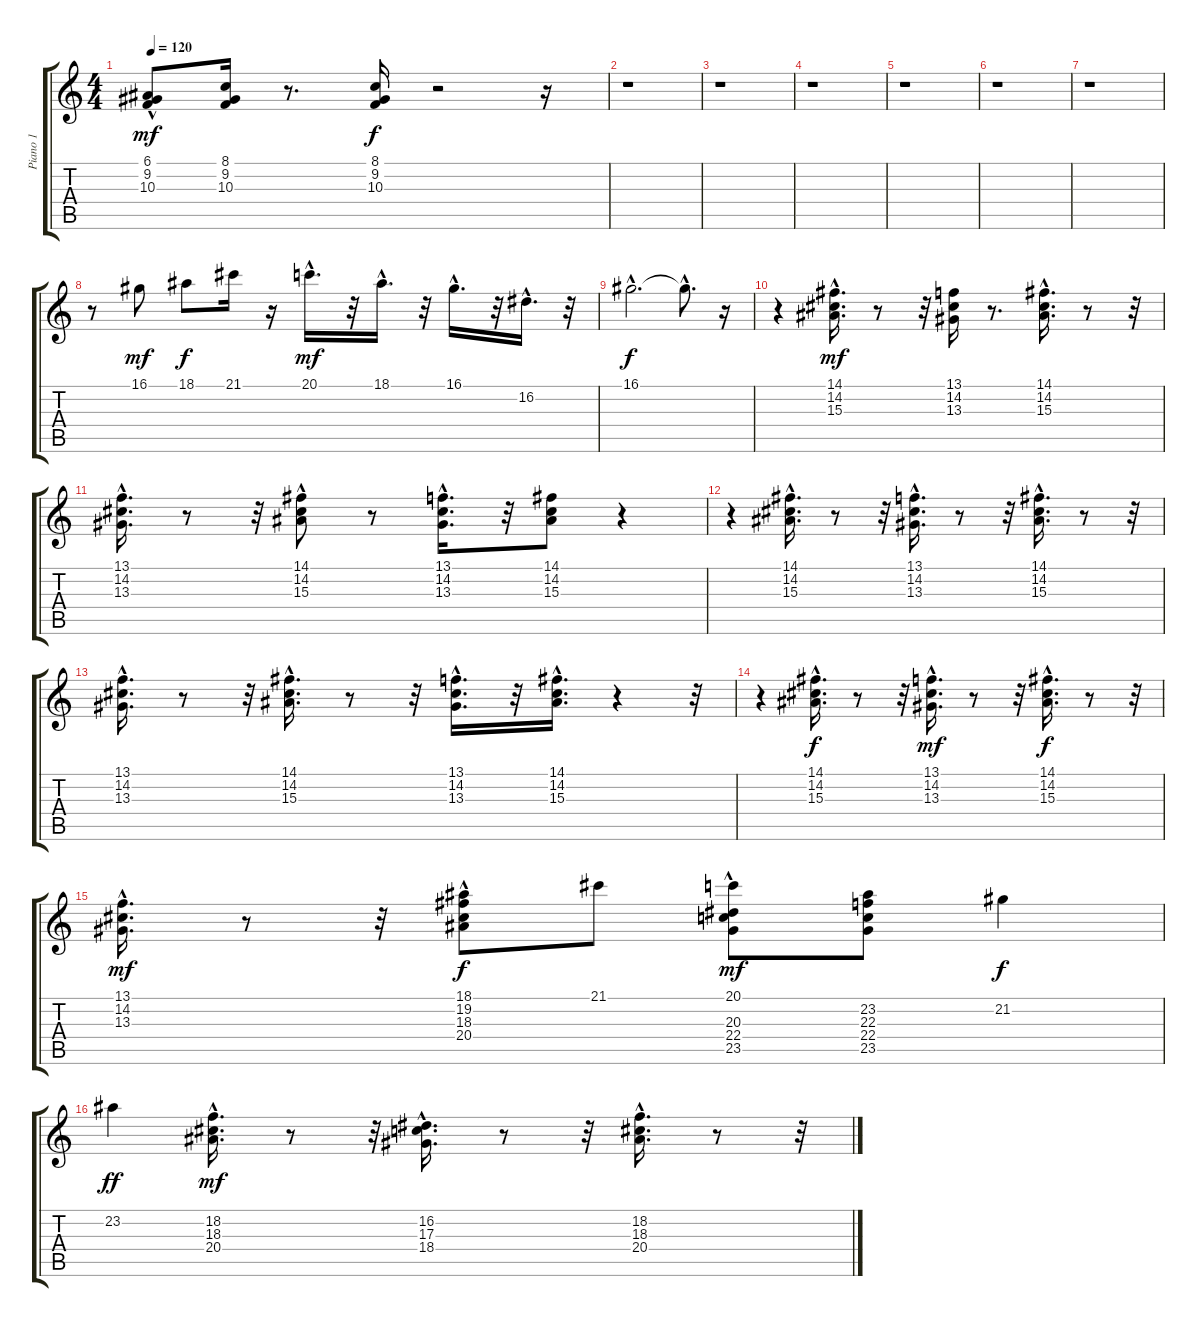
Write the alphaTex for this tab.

\track ("Piano 1" "Piano 1") {instrument acousticgrandpiano}
\staff {score tabs}
\tuning (E4 B3 G3 D3 A2 E2) {hide}
\ts (4 4)
\tempo 120
\clef g2
\ks c
(6.1 9.2 10.3{hac}).8{dy mf} (8.1 9.2 10.3).16 r.8{d} (8.1 9.2 10.3).16{dy f} r.2 r.16 |
r.1 |
r.1 |
r.1 |
r.1 |
r.1 |
r.1 |
r.8 16.1.8{dy mf} 18.1.8{dy f} 21.1.16 r.16 20.1{hac}.16{d dy mf} r.32 18.1{hac}.16{d} r.32 16.1{hac}.16{d} r.32 16.2{hac}.16{d} r.32 |
16.1{hac}.2{d dy f} 16.1{hac t}.8{d} r.16 |
r.4 (14.1{hac} 14.2{hac} 15.3{hac}).16{d dy mf} r.8 r.32 (13.1 14.2 13.3).16 r.8{d} (14.1{hac} 14.2 15.3).16{d} r.8 r.32 |
(13.1{hac} 14.2{hac} 13.3{hac}).16{d} r.8 r.32 (14.1{hac} 14.2{hac} 15.3).8 r.8 (13.1{hac} 14.2{hac} 13.3).16{d} r.32 (14.1 14.2 15.3).8 r.4 |
r.4 (14.1 14.2{hac} 15.3).16{d} r.8 r.32 (13.1{hac} 14.2{hac} 13.3{hac}).16{d} r.8 r.32 (14.1{hac} 14.2{hac} 15.3{hac}).16{d} r.8 r.32 |
(13.1{hac} 14.2{hac} 13.3{hac}).16{d} r.8 r.32 (14.1{hac} 14.2{hac} 15.3{hac}).16{d} r.8 r.32 (13.1{hac} 14.2{hac} 13.3).16{d} r.32 (14.1{hac} 14.2{hac} 15.3{hac}).16{d} r.4 r.32 |
r.4 (14.1{hac} 14.2{hac} 15.3{hac}).16{d dy f} r.8 r.32 (13.1{hac} 14.2{hac} 13.3).16{d dy mf} r.8 r.32 (14.1{hac} 14.2{hac} 15.3{hac}).16{d dy f} r.8 r.32 |
(13.1{hac} 14.2{hac} 13.3).16{d dy mf} r.8 r.32 (18.1 19.2 18.3{hac} 20.4).8{dy f} 21.1.8 (20.1 20.3{hac} 22.4{hac} 23.5).8{dy mf} (23.2 22.3 22.4 23.5).8 21.2.4{dy f} |
23.2.4{dy ff} (18.2 18.3{hac} 20.4{hac}).16{d dy mf} r.8 r.32 (16.2{hac} 17.3{hac} 18.4{hac}).16{d} r.8 r.32 (18.2 18.3{hac} 20.4{hac}).16{d} r.8 r.32
